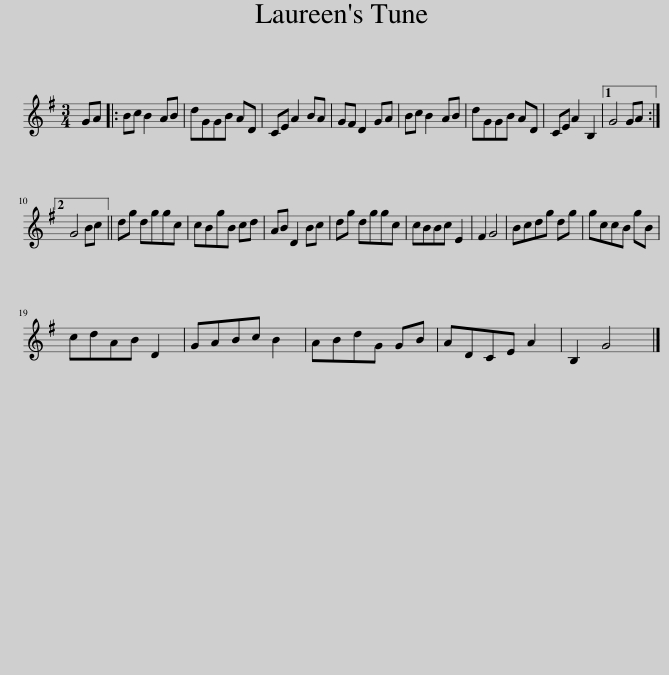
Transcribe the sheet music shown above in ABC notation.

X:1
L:1/8
M:3/4
I:linebreak $
K:G
V:1 treble
V:1
 GA |: Bc B2 AB | dGGB AD | CE A2 BA | GF D2 GA | %5
 Bc B2 AB | dGGB AD | CE A2 B,2 |1 G4 GA :|2$ G4 Bc || %10
 dg dggc | cBgB cd | AB D2 Bc | dg dggc | cBBc E2 | %15
 F2 G4 | Bcdg dg | gccB gB |$ cdAB D2 | GABc B2 | %20
 ABdG GB | ADCE A2 | B,2 G4 |] %23
